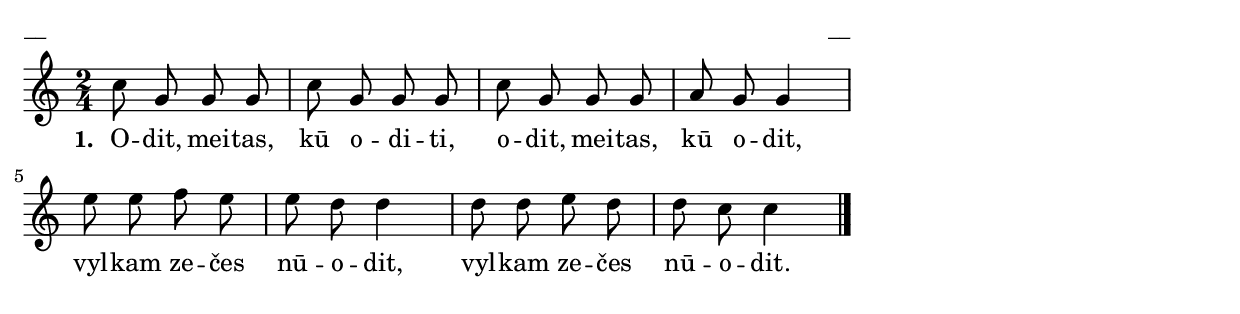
\version "2.13.18"

\paper {
line-width = 14\cm
left-margin = 0.4\cm
between-system-padding = 0.1\cm
between-system-space = 0.1\cm
}
% SBTZK, p.15
\layout {
indent = #0
ragged-last = ##f
}


voiceA = \relative c' {
\clef "treble"
\key c \major
\time 2/4
c'8 g g g | c g g g | c g g g | a g g4 |
e'8 e f e | e d d4 | d8 d e d | d c c4 \bar"|."
}

lyricA = \lyricmode {
\set stanza = "1. "
O -- dit, mei -- tas, kū o -- di -- ti, o -- dit, mei -- tas, kū o -- dit,
vyl -- kam ze -- čes nū -- o -- dit, vyl -- kam ze -- čes nū -- o -- dit.
}


fullScore = <<
%\new ChordNames { \chordsA }
\new Staff {
<<
\new Voice = "voiceA" { \oneVoice \autoBeamOff \voiceA }
\lyricsto "voiceA" \new Lyrics  \lyricA
%\new Voice = "voiceB" { \voiceTwo \autoBeamOff \voiceB }
>>
}
>>



\score {
\fullScore
\header { piece = "__" opus = "__" }
}
\markup { \with-color #(x11-color 'white) \sans \smaller "__" }
\score {
\unfoldRepeats
\fullScore
\midi {
\context { \Staff \remove "Staff_performer" }
\context { \Voice \consists "Staff_performer" }
}
}


